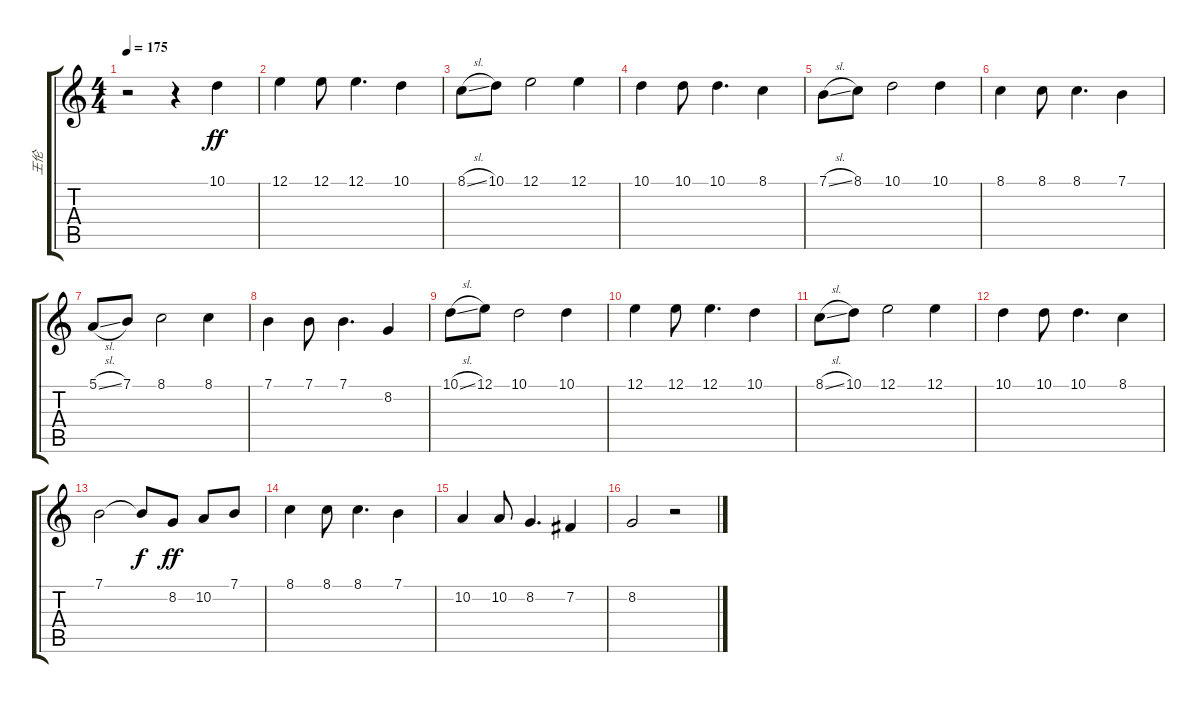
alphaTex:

\track ("王伦" "王伦") {instrument flute}
\staff {score tabs}
\tuning (E4 B3 G3 D3 A2 E2) {hide}
\ts (4 4)
\tempo 175
\clef g2
\ks c
r.2{dy ff} r.4 10.1.4 |
12.1.4 12.1.8 12.1.4{d} 10.1.4 |
8.1{sl}.8 10.1.8 12.1.2 12.1.4 |
10.1.4 10.1.8 10.1.4{d} 8.1.4 |
7.1{sl}.8 8.1.8 10.1.2 10.1.4 |
8.1.4 8.1.8 8.1.4{d} 7.1.4 |
5.1{sl}.8{txt ""} 7.1.8 8.1.2 8.1.4 |
7.1.4 7.1.8 7.1.4{d} 8.2.4 |
10.1{sl}.8 12.1.8 10.1.2 10.1.4 |
12.1.4 12.1.8 12.1.4{d} 10.1.4 |
8.1{sl}.8 10.1.8 12.1.2 12.1.4 |
10.1.4 10.1.8 10.1.4{d} 8.1.4 |
7.1.2 7.1{t}.8{dy f} 8.2.8{dy ff} 10.2.8 7.1.8 |
8.1.4 8.1.8 8.1.4{d} 7.1.4 |
10.2.4 10.2.8 8.2.4{d} 7.2.4 |
8.2.2 r.2
